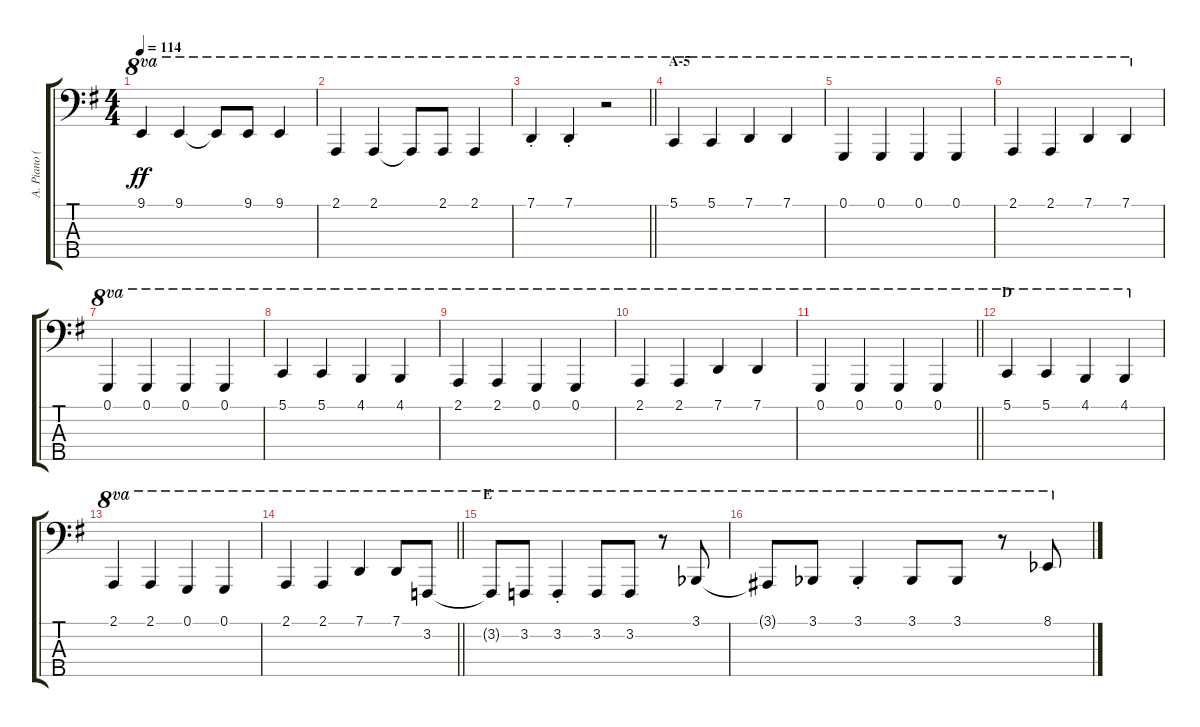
\track ("A. Piano (Left Hand)" "A. Piano (") {instrument acousticgrandpiano}
\staff {score tabs}
\tuning (G2 D2 A1 E1 B0) {hide}
\ts (4 4)
\tempo 114
\clef f4
\ks g
9.1.4{ot 8va dy ff} 9.1.4{ot 8va} 9.1{t}.8{ot 8va} 9.1.8{ot 8va} 9.1.4{ot 8va} |
2.1.4{ot 8va} 2.1.4{ot 8va} 2.1{t}.8{ot 8va} 2.1.8{ot 8va} 2.1.4{ot 8va} |
\barLineRight lightlight
7.1{st}.4{ot 8va} 7.1{st}.4{ot 8va} r.2{ot 8va} |
\section ("" "A-5")
5.1.4{ot 8va} 5.1.4{ot 8va} 7.1.4{ot 8va} 7.1.4{ot 8va} |
0.1.4{ot 8va} 0.1.4{ot 8va} 0.1.4{ot 8va} 0.1.4{ot 8va} |
2.1.4{ot 8va} 2.1.4{ot 8va} 7.1.4{ot 8va} 7.1.4{ot 8va} |
0.1.4{ot 8va} 0.1.4{ot 8va} 0.1.4{ot 8va} 0.1.4{ot 8va} |
5.1.4{ot 8va} 5.1.4{ot 8va} 4.1.4{ot 8va} 4.1.4{ot 8va} |
2.1.4{ot 8va} 2.1.4{ot 8va} 0.1.4{ot 8va} 0.1.4{ot 8va} |
2.1.4{ot 8va} 2.1.4{ot 8va} 7.1.4{ot 8va} 7.1.4{ot 8va} |
\barLineRight lightlight
0.1.4{ot 8va} 0.1.4{ot 8va} 0.1.4{ot 8va} 0.1.4{ot 8va} |
\section ("" "D")
5.1.4{ot 8va} 5.1.4{ot 8va} 4.1.4{ot 8va} 4.1.4{ot 8va} |
2.1.4{ot 8va} 2.1.4{ot 8va} 0.1.4{ot 8va} 0.1.4{ot 8va} |
\barLineRight lightlight
2.1.4{ot 8va} 2.1.4{ot 8va} 7.1.4{ot 8va} 7.1.8{ot 8va} 3.2.8{ot 8va} |
\section ("" "E")
3.2{t}.8{ot 8va} 3.2.8{ot 8va} 3.2{st}.4{ot 8va} 3.2.8{ot 8va} 3.2.8{ot 8va} r.8{ot 8va} 3.1{acc b}.8{ot 8va} |
3.1{t}.8{ot 8va} 3.1{acc b}.8{ot 8va} 3.1{st acc b}.4{ot 8va} 3.1{acc b}.8{ot 8va} 3.1{acc b}.8{ot 8va} r.8{ot 8va} 8.1{acc b}.8{ot 8va}
